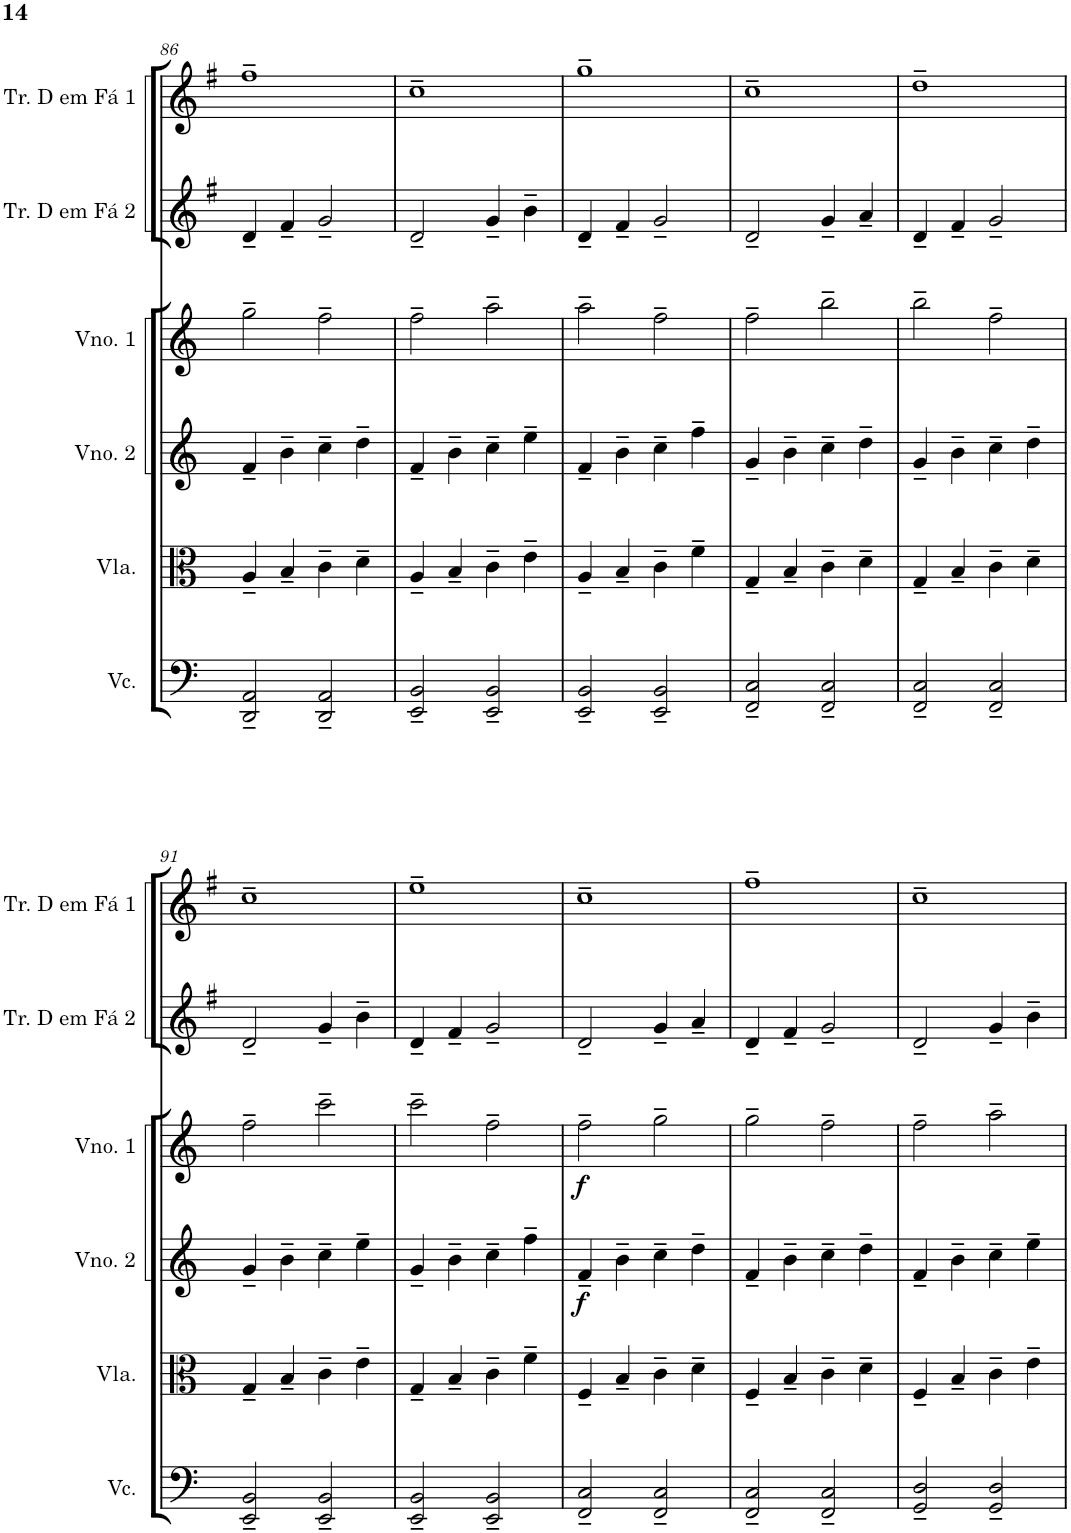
**kern	**kern	**kern	**dynam	**kern	**dynam	**kern	**kern
*part6	*part5	*part4	*part4	*part3	*part3	*part2	*part1
*staff6	*staff5	*staff4	*staff4	*staff3	*staff3	*staff2	*staff1
*I"Violoncelo	*I"Viola	*I"Violino 2	*	*I"Violino 1	*	*I"Trompa em Fá 2	*I"Trompa em Fá 1
*I'Vc.	*I'Vla.	*I'Vno. 2	*	*I'Vno. 1	*	*	*
!!LO:PB:g=z
*clefF4	*clefC3	*clefG2	*	*clefG2	*	*clefG2	*clefG2
*	*	*	*	*	*	*Trd4c7	*Trd4c7
*k[]	*k[]	*k[]	*	*k[]	*	*k[f#]	*k[f#]
*M4/4	*M4/4	*M4/4	*	*M4/4	*	*M4/4	*M4/4
=86	=86	=86	=86	=86	=86	=86	=86
2DD/~ 2AA/~	4A~/	4f~/	.	2gg~\	.	4d~/	1ff#~
.	4B~/	4b~\	.	.	.	4f#~/	.
2DD/~ 2AA/~	4c~\	4cc~\	.	2ff~\	.	2g~/	.
.	4d~\	4dd~\	.	.	.	.	.
=87	=87	=87	=87	=87	=87	=87	=87
2EE/~ 2BB/~	4A~/	4f~/	.	2ff~\	.	2d~/	1cc~
.	4B~/	4b~\	.	.	.	.	.
2EE/~ 2BB/~	4c~\	4cc~\	.	2aa~\	.	4g~/	.
.	4e~\	4ee~\	.	.	.	4b~\	.
=88	=88	=88	=88	=88	=88	=88	=88
2EE/~ 2BB/~	4A~/	4f~/	.	2aa~\	.	4d~/	1gg~
.	4B~/	4b~\	.	.	.	4f#~/	.
2EE/~ 2BB/~	4c~\	4cc~\	.	2ff~\	.	2g~/	.
.	4f~\	4ff~\	.	.	.	.	.
=89	=89	=89	=89	=89	=89	=89	=89
2FF/~ 2C/~	4G~/	4g~/	.	2ff~\	.	2d~/	1cc~
.	4B~/	4b~\	.	.	.	.	.
2FF/~ 2C/~	4c~\	4cc~\	.	2bb~\	.	4g~/	.
.	4d~\	4dd~\	.	.	.	4a~/	.
=90	=90	=90	=90	=90	=90	=90	=90
2FF/~ 2C/~	4G~/	4g~/	.	2bb~\	.	4d~/	1dd~
.	4B~/	4b~\	.	.	.	4f#~/	.
2FF/~ 2C/~	4c~\	4cc~\	.	2ff~\	.	2g~/	.
.	4d~\	4dd~\	.	.	.	.	.
!!LO:LB:g=z
=91	=91	=91	=91	=91	=91	=91	=91
2EE/~ 2BB/~	4G~/	4g~/	.	2ff~\	.	2d~/	1cc~
.	4B~/	4b~\	.	.	.	.	.
2EE/~ 2BB/~	4c~\	4cc~\	.	2ccc~\	.	4g~/	.
.	4e~\	4ee~\	.	.	.	4b~\	.
=92	=92	=92	=92	=92	=92	=92	=92
2EE/~ 2BB/~	4G~/	4g~/	.	2ccc~\	.	4d~/	1ee~
.	4B~/	4b~\	.	.	.	4f#~/	.
2EE/~ 2BB/~	4c~\	4cc~\	.	2ff~\	.	2g~/	.
.	4f~\	4ff~\	.	.	.	.	.
=93	=93	=93	=93	=93	=93	=93	=93
!	!	!	!LO:DY:b	!	!LO:DY:b	!	!
2FF/~ 2C/~	4F~/	4f~/	f	2ff~\	f	2d~/	1cc~
.	4B~/	4b~\	.	.	.	.	.
2FF/~ 2C/~	4c~\	4cc~\	.	2gg~\	.	4g~/	.
.	4d~\	4dd~\	.	.	.	4a~/	.
=94	=94	=94	=94	=94	=94	=94	=94
2FF/~ 2C/~	4F~/	4f~/	.	2gg~\	.	4d~/	1ff#~
.	4B~/	4b~\	.	.	.	4f#~/	.
2FF/~ 2C/~	4c~\	4cc~\	.	2ff~\	.	2g~/	.
.	4d~\	4dd~\	.	.	.	.	.
=95	=95	=95	=95	=95	=95	=95	=95
2GG/~ 2D/~	4F~/	4f~/	.	2ff~\	.	2d~/	1cc~
.	4B~/	4b~\	.	.	.	.	.
2GG/~ 2D/~	4c~\	4cc~\	.	2aa~\	.	4g~/	.
.	4e~\	4ee~\	.	.	.	4b~\	.
=	=	=	=	=	=	=	=
*-	*-	*-	*-	*-	*-	*-	*-
